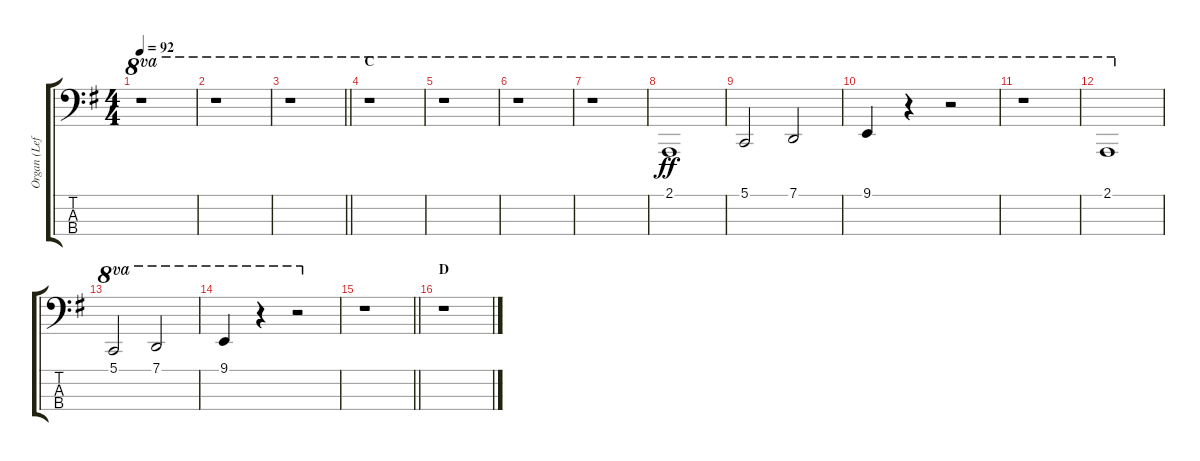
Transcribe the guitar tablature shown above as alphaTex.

\track ("Organ (Left Hand)" "Organ (Lef") {instrument rockorgan}
\staff {score tabs}
\tuning (G2 D2 A1 E1) {hide}
\ts (4 4)
\tempo 92
\clef f4
\ks g
r.1{ot 8va dy ff} |
r.1{ot 8va} |
\barLineRight lightlight
r.1{ot 8va} |
\section ("" "C")
r.1{ot 8va} |
r.1{ot 8va} |
r.1{ot 8va} |
r.1{ot 8va} |
2.1.1{ot 8va} |
5.1.2{ot 8va} 7.1.2{ot 8va} |
9.1.4{ot 8va} r.4{ot 8va} r.2{ot 8va} |
r.1{ot 8va} |
2.1.1{ot 8va} |
5.1.2{ot 8va} 7.1.2{ot 8va} |
9.1.4{ot 8va} r.4{ot 8va} r.2{ot 8va} |
\barLineRight lightlight
r.1 |
\section ("" "D")
r.1
